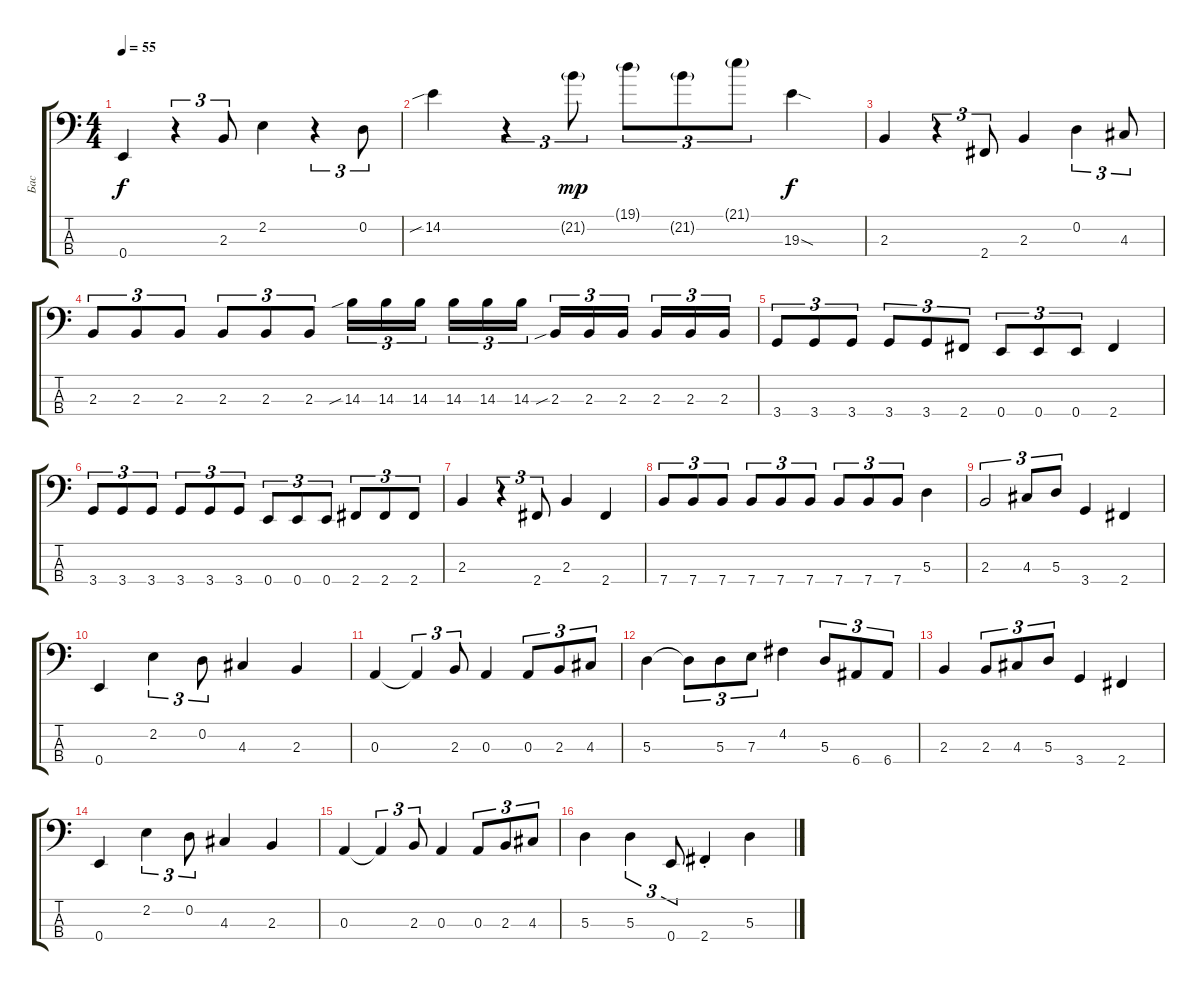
\track ("Бас" "Бас") {instrument electricbassfinger}
\staff {score tabs}
\tuning (G2 D2 A1 E1) {hide}
\ts (4 4)
\tempo 55
\clef f4
\ks c
0.4.4{dy f} r.4{tu (3 2)} 2.3.8{tu (3 2)} 2.2.4 r.4{tu (3 2)} 0.2.8{tu (3 2)} |
14.2{sib}.4 r.4{tu (3 2)} 21.2{g}.8{tu (3 2) dy mp} 19.1{g}.8{tu (3 2)} 21.2{g}.8{tu (3 2)} 21.1{g}.8{tu (3 2)} 19.3{sod}.4{dy f} |
2.3.4 r.4{tu (3 2)} 2.4.8{tu (3 2)} 2.3.4 0.2.4{tu (3 2)} 4.3.8{tu (3 2)} |
2.3.8{tu (3 2)} 2.3.8{tu (3 2)} 2.3.8{tu (3 2)} 2.3.8{tu (3 2)} 2.3.8{tu (3 2)} 2.3.8{tu (3 2)} 14.3{sib}.16{tu (3 2)} 14.3.16{tu (3 2)} 14.3.16{tu (3 2) beam splitsecondary} 14.3.16{tu (3 2)} 14.3.16{tu (3 2)} 14.3.16{tu (3 2)} 2.3{sib}.16{tu (3 2)} 2.3.16{tu (3 2)} 2.3.16{tu (3 2) beam splitsecondary} 2.3.16{tu (3 2)} 2.3.16{tu (3 2)} 2.3.16{tu (3 2)} |
3.4.8{tu (3 2)} 3.4.8{tu (3 2)} 3.4.8{tu (3 2)} 3.4.8{tu (3 2)} 3.4.8{tu (3 2)} 2.4.8{tu (3 2)} 0.4.8{tu (3 2)} 0.4.8{tu (3 2)} 0.4.8{tu (3 2)} 2.4.4 |
3.4.8{tu (3 2)} 3.4.8{tu (3 2)} 3.4.8{tu (3 2)} 3.4.8{tu (3 2)} 3.4.8{tu (3 2)} 3.4.8{tu (3 2)} 0.4.8{tu (3 2)} 0.4.8{tu (3 2)} 0.4.8{tu (3 2)} 2.4.8{tu (3 2)} 2.4.8{tu (3 2)} 2.4.8{tu (3 2)} |
2.3.4 r.4{tu (3 2)} 2.4.8{tu (3 2)} 2.3.4 2.4.4 |
7.4.8{tu (3 2)} 7.4.8{tu (3 2)} 7.4.8{tu (3 2)} 7.4.8{tu (3 2)} 7.4.8{tu (3 2)} 7.4.8{tu (3 2)} 7.4.8{tu (3 2)} 7.4.8{tu (3 2)} 7.4.8{tu (3 2)} 5.3.4 |
2.3.2{tu (3 2)} 4.3.8{tu (3 2)} 5.3.8{tu (3 2)} 3.4.4 2.4.4 |
0.4.4 2.2.4{tu (3 2)} 0.2.8{tu (3 2)} 4.3.4 2.3.4 |
0.3.4 0.3{t}.4{tu (3 2)} 2.3.8{tu (3 2)} 0.3.4 0.3.8{tu (3 2)} 2.3.8{tu (3 2)} 4.3.8{tu (3 2)} |
5.3.4 5.3{t}.8{tu (3 2)} 5.3.8{tu (3 2)} 7.3.8{tu (3 2)} 4.2.4 5.3.8{tu (3 2)} 6.4.8{tu (3 2)} 6.4.8{tu (3 2)} |
2.3.4 2.3.8{tu (3 2)} 4.3.8{tu (3 2)} 5.3.8{tu (3 2)} 3.4.4 2.4.4 |
0.4.4 2.2.4{tu (3 2)} 0.2.8{tu (3 2)} 4.3.4 2.3.4 |
0.3.4 0.3{t}.4{tu (3 2)} 2.3.8{tu (3 2)} 0.3.4 0.3.8{tu (3 2)} 2.3.8{tu (3 2)} 4.3.8{tu (3 2)} |
5.3.4 5.3.4{tu (3 2)} 0.4.8{tu (3 2)} 2.4{st}.4 5.3.4
